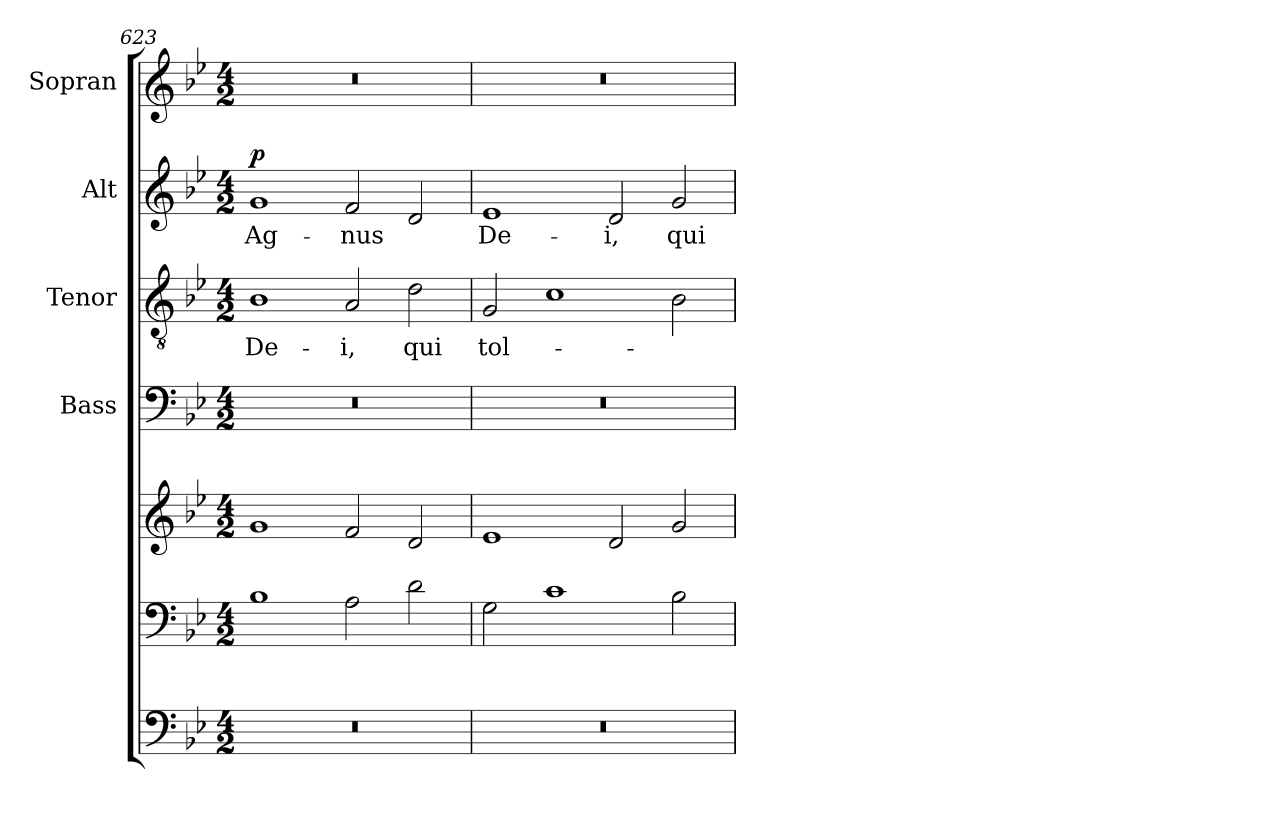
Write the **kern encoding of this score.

**kern	**kern	**kern	**kern	**kern	**text	**kern	**text	**dynam	**kern
*part6	*part5	*part5	*part4	*part3	*part3	*part2	*part2	*part2	*part1
*staff7	*staff6	*staff5	*staff4	*staff3	*staff3	*staff2	*staff2	*staff2	*staff1
*	*	*	*I"Bass	*I"Tenor	*	*I"Alt	*	*	*I"Sopran
*	*	*	*I'B.	*I'T.	*	*I'A.	*	*	*I'S.
*clefF4	*clefF4	*clefG2	*clefF4	*clefGv2	*	*clefG2	*	*	*clefG2
*k[b-e-]	*k[b-e-]	*k[b-e-]	*k[b-e-]	*k[b-e-]	*	*k[b-e-]	*	*	*k[b-e-]
*B-:	*B-:	*B-:	*B-:	*B-:	*	*B-:	*	*	*B-:
*M4/2	*M4/2	*M4/2	*M4/2	*M4/2	*	*M4/2	*	*	*M4/2
=623	=623	=623	=623	=623	=623	=623	=623	=623	=623
!	!	!	!	!	!LO:LY:b	!	!LO:LY:b	!LO:DY:a	!
0r	1B-	1g	0r	1B-	De-	1g	Ag-	p	0r
!	!	!	!	!	!LO:LY:b	!	!LO:LY:b	!	!
.	2A\	2f/	.	2A/	-i,	2f/	-nus	.	.
!	!	!	!	!	!LO:LY:b	!	!	!	!
.	2d\	2d/	.	2d\	qui	2d/	.	.	.
=624	=624	=624	=624	=624	=624	=624	=624	=624	=624
!	!	!	!	!	!LO:LY:b	!	!LO:LY:b	!	!
0r	2G\	1e-	0r	2G/	tol-	1e-	De-	.	0r
.	1c	.	.	1c	.	.	.	.	.
!	!	!	!	!	!	!	!LO:LY:b	!	!
.	.	2d/	.	.	.	2d/	-i,	.	.
!	!	!	!	!	!	!	!LO:LY:b	!	!
.	2B-\	2g/	.	2B-\	.	2g/	qui	.	.
=	=	=	=	=	=	=	=	=	=
*-	*-	*-	*-	*-	*-	*-	*-	*-	*-
